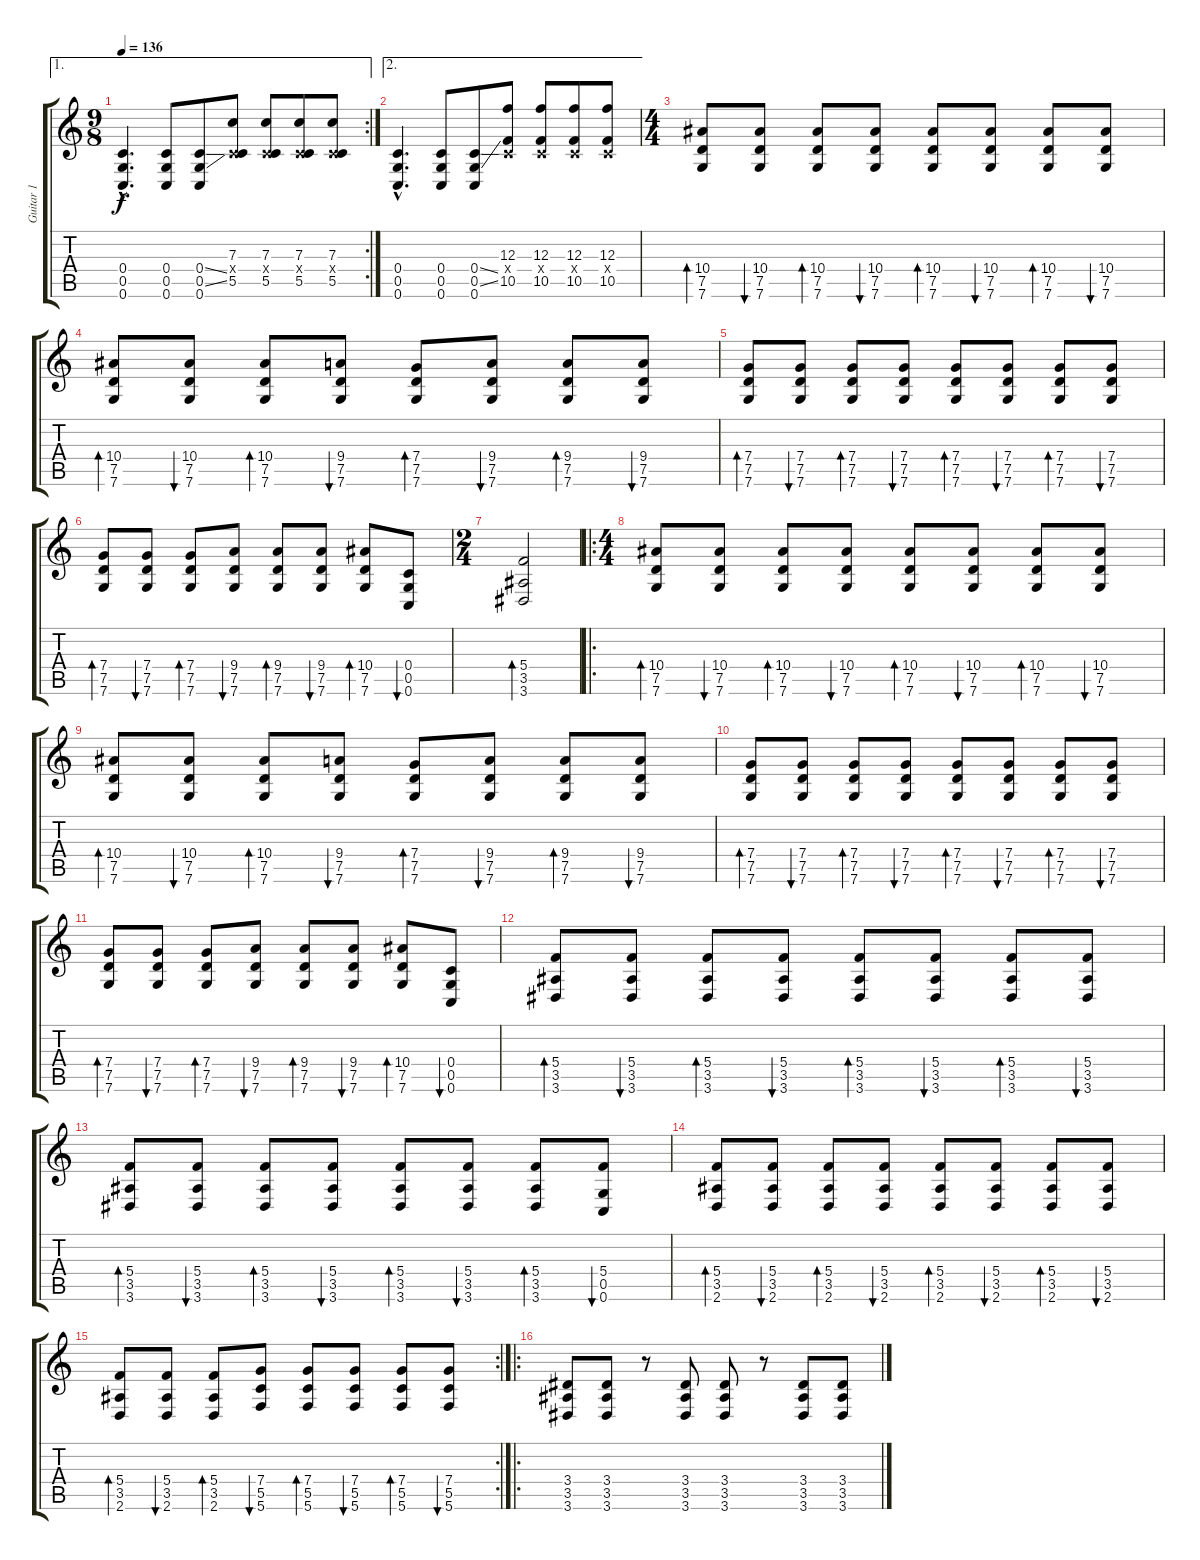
\track ("Guitar 1" "Guitar 1") {instrument distortionguitar}
\staff {score tabs}
\tuning (D4 A3 F3 C3 G2 C2) {hide}
\ae 1
\rc 2
\ts (9 8)
\tempo 136
\clef g2
\ks c
(0.4{hac} 0.5{hac} 0.6{hac}).4{d dy f} (0.4 0.5 0.6).8 (0.4{ss} 0.5{ss} 0.6).8 (7.3 0.4{x} 5.5).8 (7.3 0.4{x} 5.5).8 (7.3 0.4{x} 5.5).8 (7.3 0.4{x} 5.5).8 |
\ae 2
(0.4{hac} 0.5{hac} 0.6{hac}).4{d} (0.4 0.5 0.6).8 (0.4{ss} 0.5{ss} 0.6).8 (12.3 0.4{x} 10.5).8 (12.3 0.4{x} 10.5).8 (12.3 0.4{x} 10.5).8 (12.3 0.4{x} 10.5).8 |
\ts (4 4)
(10.4 7.5 7.6).8{bd 60 instrument electricguitarjazz} (10.4 7.5 7.6).8{bu 60} (10.4 7.5 7.6).8{bd 60} (10.4 7.5 7.6).8{bu 60} (10.4 7.5 7.6).8{bd 60} (10.4 7.5 7.6).8{bu 60} (10.4 7.5 7.6).8{bd 60} (10.4 7.5 7.6).8{bu 60} |
(10.4 7.5 7.6).8{bd 60} (10.4 7.5 7.6).8{bu 60} (10.4 7.5 7.6).8{bd 60} (9.4 7.5 7.6).8{bu 60} (7.4 7.5 7.6).8{bd 60} (9.4 7.5 7.6).8{bu 60} (9.4 7.5 7.6).8{bd 60} (9.4 7.5 7.6).8{bu 60} |
(7.4 7.5 7.6).8{bd 60} (7.4 7.5 7.6).8{bu 60} (7.4 7.5 7.6).8{bd 60} (7.4 7.5 7.6).8{bu 60} (7.4 7.5 7.6).8{bd 60} (7.4 7.5 7.6).8{bu 60} (7.4 7.5 7.6).8{bd 60} (7.4 7.5 7.6).8{bu 60} |
(7.4 7.5 7.6).8{bd 60} (7.4 7.5 7.6).8{bu 60} (7.4 7.5 7.6).8{bd 60} (9.4 7.5 7.6).8{bu 60} (9.4 7.5 7.6).8{bd 60} (9.4 7.5 7.6).8{bu 60} (10.4 7.5 7.6).8{bd 60} (0.4 0.5 0.6).8{bu 60} |
\ts (2 4)
(5.4 3.5 3.6).2{bd 60} |
\ro
\ts (4 4)
(10.4 7.5 7.6).8{bd 60 instrument electricguitarjazz} (10.4 7.5 7.6).8{bu 60} (10.4 7.5 7.6).8{bd 60} (10.4 7.5 7.6).8{bu 60} (10.4 7.5 7.6).8{bd 60} (10.4 7.5 7.6).8{bu 60} (10.4 7.5 7.6).8{bd 60} (10.4 7.5 7.6).8{bu 60} |
(10.4 7.5 7.6).8{bd 60} (10.4 7.5 7.6).8{bu 60} (10.4 7.5 7.6).8{bd 60} (9.4 7.5 7.6).8{bu 60} (7.4 7.5 7.6).8{bd 60} (9.4 7.5 7.6).8{bu 60} (9.4 7.5 7.6).8{bd 60} (9.4 7.5 7.6).8{bu 60} |
(7.4 7.5 7.6).8{bd 60} (7.4 7.5 7.6).8{bu 60} (7.4 7.5 7.6).8{bd 60} (7.4 7.5 7.6).8{bu 60} (7.4 7.5 7.6).8{bd 60} (7.4 7.5 7.6).8{bu 60} (7.4 7.5 7.6).8{bd 60} (7.4 7.5 7.6).8{bu 60} |
(7.4 7.5 7.6).8{bd 60} (7.4 7.5 7.6).8{bu 60} (7.4 7.5 7.6).8{bd 60} (9.4 7.5 7.6).8{bu 60} (9.4 7.5 7.6).8{bd 60} (9.4 7.5 7.6).8{bu 60} (10.4 7.5 7.6).8{bd 60} (0.4 0.5 0.6).8{bu 60} |
(5.4 3.5 3.6).8{bd 60} (5.4 3.5 3.6).8{bu 60} (5.4 3.5 3.6).8{bd 60} (5.4 3.5 3.6).8{bu 60} (5.4 3.5 3.6).8{bd 60} (5.4 3.5 3.6).8{bu 60} (5.4 3.5 3.6).8{bd 60} (5.4 3.5 3.6).8{bu 60} |
(5.4 3.5 3.6).8{bd 60} (5.4 3.5 3.6).8{bu 60} (5.4 3.5 3.6).8{bd 60} (5.4 3.5 3.6).8{bu 60} (5.4 3.5 3.6).8{bd 60} (5.4 3.5 3.6).8{bu 60} (5.4 3.5 3.6).8{bd 60} (5.4 0.5 0.6).8{bu 60} |
(5.4 3.5 2.6).8{bd 60} (5.4 3.5 2.6).8{bu 60} (5.4 3.5 2.6).8{bd 60} (5.4 3.5 2.6).8{bu 60} (5.4 3.5 2.6).8{bd 60} (5.4 3.5 2.6).8{bu 60} (5.4 3.5 2.6).8{bd 60} (5.4 3.5 2.6).8{bu 60} |
\rc 2
(5.4 3.5 2.6).8{bd 60} (5.4 3.5 2.6).8{bu 60} (5.4 3.5 2.6).8{bd 60} (7.4 5.5 5.6).8{bu 60} (7.4 5.5 5.6).8{bd 60} (7.4 5.5 5.6).8{bu 60} (7.4 5.5 5.6).8{bd 60} (7.4 5.5 5.6).8{bu 60} |
\ro
(3.4 3.5 3.6).8{instrument distortionguitar} (3.4 3.5 3.6).8 r.8 (3.4 3.5 3.6).8 (3.4 3.5 3.6).8 r.8 (3.4 3.5 3.6).8 (3.4 3.5 3.6).8
